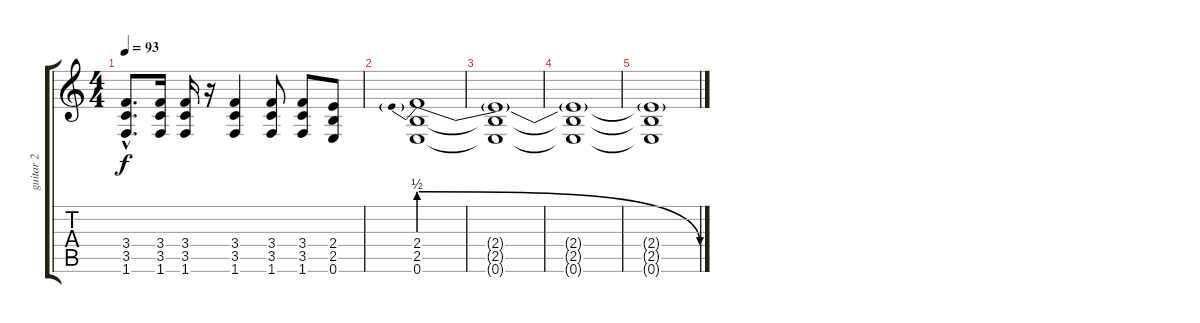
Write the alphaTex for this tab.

\track ("guitar 2" "guitar 2") {instrument overdrivenguitar}
\staff {score tabs}
\tuning (E4 B3 G3 D3 A2 E2) {hide}
\ts (4 4)
\tempo 93
\clef g2
\ks c
(3.4{hac} 3.5{hac} 1.6{hac}).8{d dy f} (3.4 3.5 1.6).16 (3.4 3.5 1.6).16 r.16 (3.4 3.5 1.6).4 (3.4 3.5 1.6).8 (3.4 3.5 1.6).8 (2.4 2.5 0.6).8 |
(2.4{be (prebendrelease 0 2 60 0)} 2.5 0.6).1 |
(2.4{t} 2.5{t} 0.6{t}).1 |
(2.4{t} 2.5{t} 0.6{t}).1{volume 0} |
(2.4{t} 2.5{t} 0.6{t}).1
